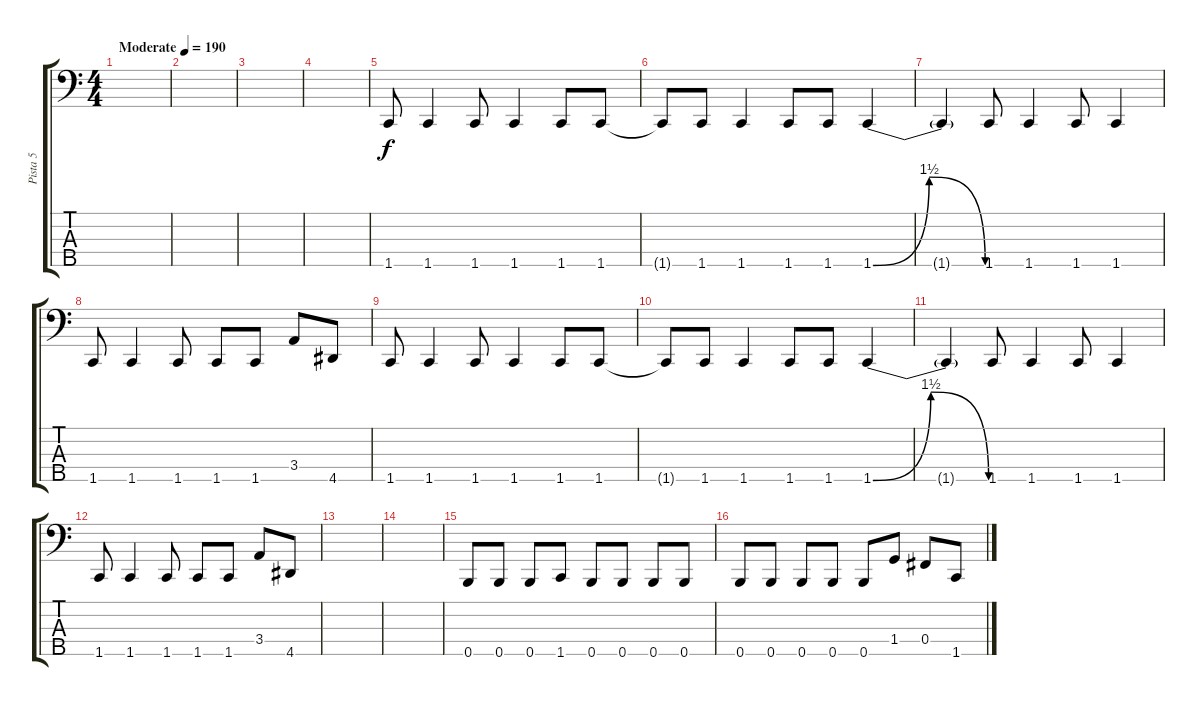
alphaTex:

\track ("Pista 5" "Pista 5") {instrument electricbasspick}
\staff {score tabs}
\tuning (Ab2 E2 B1 Gb1 B0) {hide}
\ts (4 4)
\tempo (190 "Moderate")
\clef f4
\ks c
|
|
|
|
1.5.8 1.5.4 1.5.8 1.5.4 1.5.8 1.5.8 |
1.5{t}.8 1.5.8 1.5.4 1.5.8 1.5.8 1.5{be (bendrelease 0 0 15 6 15 6 60 0)}.4 |
1.5{t}.4 1.5.8 1.5.4 1.5.8 1.5.4 |
1.5.8 1.5.4 1.5.8 1.5.8 1.5.8 3.4.8 4.5.8 |
1.5.8 1.5.4 1.5.8 1.5.4 1.5.8 1.5.8 |
1.5{t}.8 1.5.8 1.5.4 1.5.8 1.5.8 1.5{be (bendrelease 0 0 15 6 15 6 60 0)}.4 |
1.5{t}.4 1.5.8 1.5.4 1.5.8 1.5.4 |
1.5.8 1.5.4 1.5.8 1.5.8 1.5.8 3.4.8 4.5.8 |
|
|
0.5.8 0.5.8 0.5.8 1.5.8 0.5.8 0.5.8 0.5.8 0.5.8 |
0.5.8 0.5.8 0.5.8 0.5.8 0.5.8 1.4.8 0.4.8 1.5.8
